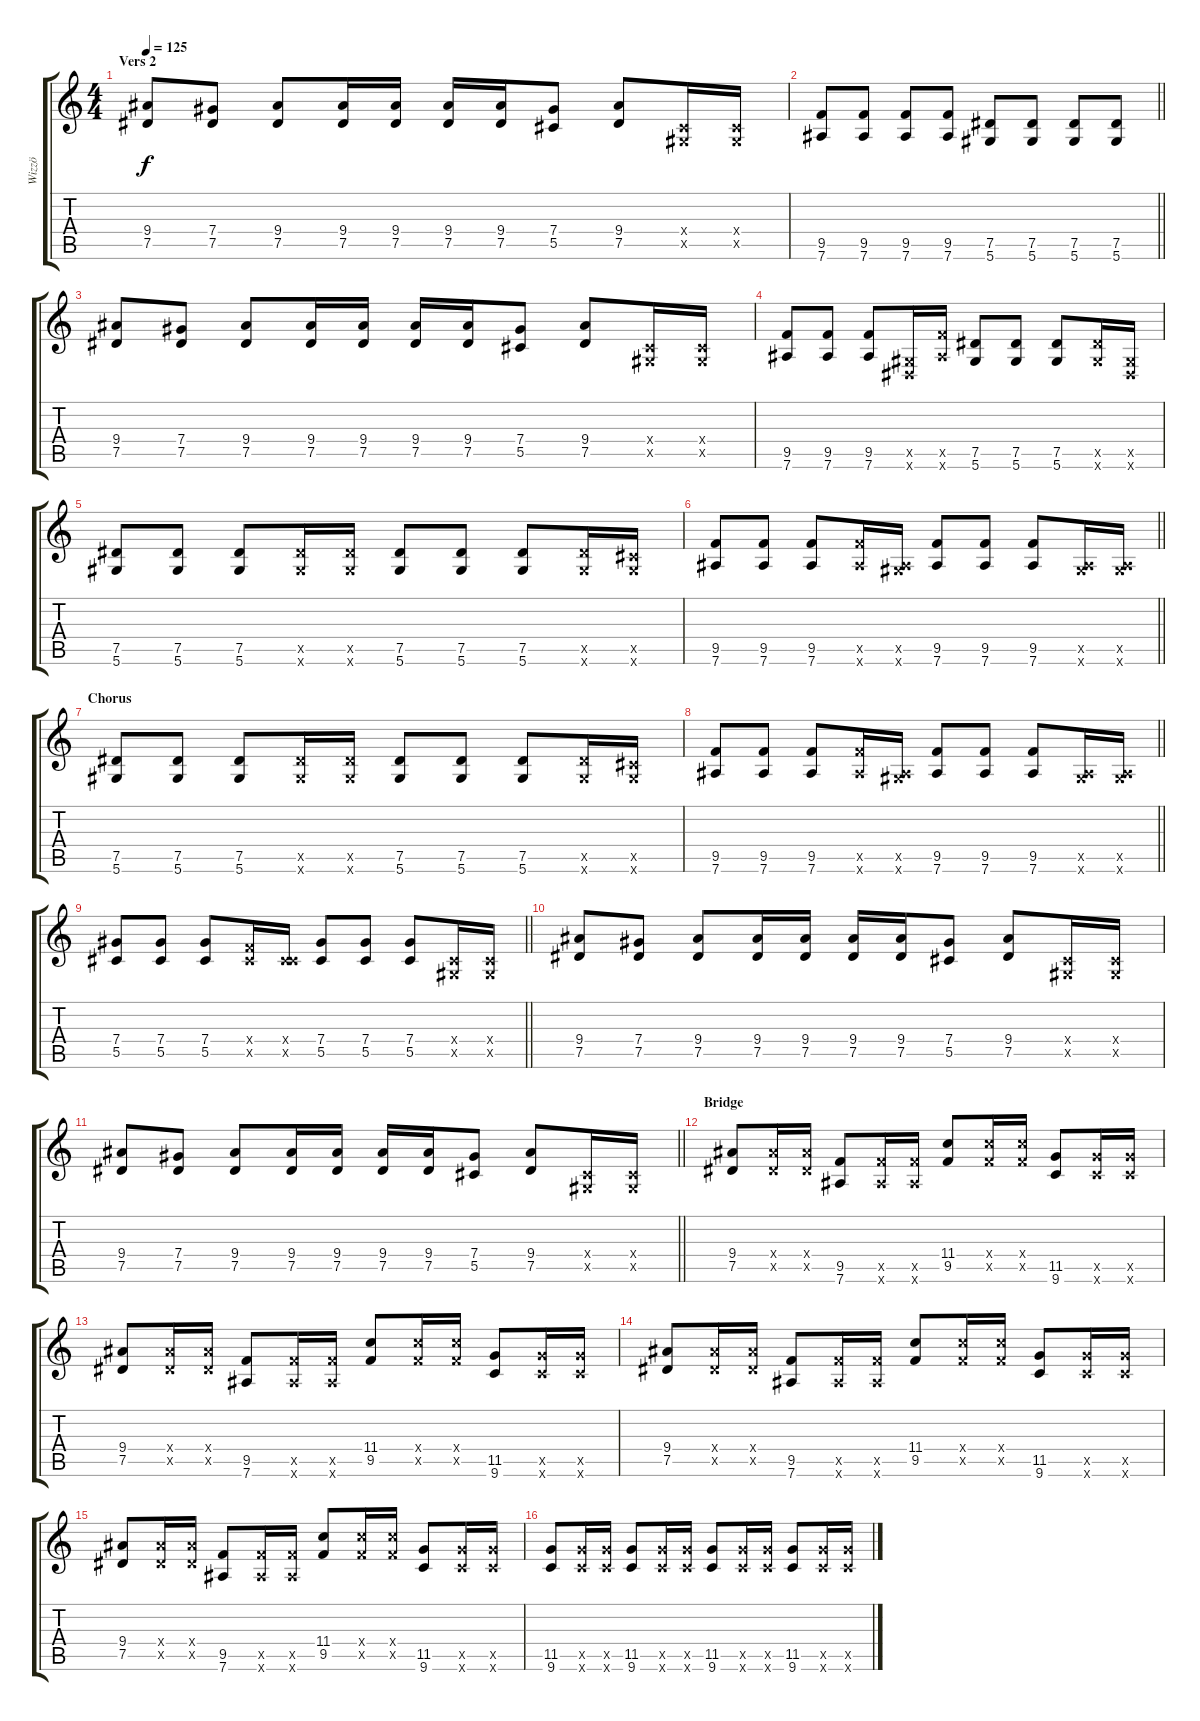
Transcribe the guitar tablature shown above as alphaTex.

\track ("Wizzö" "Wizzö") {instrument distortionguitar}
\staff {score tabs}
\tuning (Eb4 Bb3 Gb3 Db3 Ab2 Eb2) {hide}
\ts (4 4)
\section ("" "Vers 2")
\tempo 125
\clef g2
\ks c
(9.4 7.5).8{dy f} (7.4 7.5).8 (9.4 7.5).8 (9.4 7.5).16 (9.4 7.5).16 (9.4 7.5).16 (9.4 7.5).16 (7.4 5.5).8 (9.4 7.5).8 (0.4{x} 0.5{x}).16 (0.4{x} 0.5{x}).16 |
\barLineRight lightlight
(9.5 7.6).8 (9.5 7.6).8 (9.5 7.6).8 (9.5 7.6).8 (7.5 5.6).8 (7.5 5.6).8 (7.5 5.6).8 (7.5 5.6).8 |
(9.4 7.5).8 (7.4 7.5).8 (9.4 7.5).8 (9.4 7.5).16 (9.4 7.5).16 (9.4 7.5).16 (9.4 7.5).16 (7.4 5.5).8 (9.4 7.5).8 (0.4{x} 0.5{x}).16 (0.4{x} 0.5{x}).16 |
(9.5 7.6).8 (9.5 7.6).8 (9.5 7.6).8 (0.5{x} 0.6{x}).16 (9.5{x} 7.6{x}).16 (7.5 5.6).8 (7.5 5.6).8 (7.5 5.6).8 (7.5{x} 5.6{x}).16 (0.5{x} 0.6{x}).16 |
(7.5 5.6).8 (7.5 5.6).8 (7.5 5.6).8 (7.5{x} 5.6{x}).16 (7.5{x} 5.6{x}).16 (7.5 5.6).8 (7.5 5.6).8 (7.5 5.6).8 (7.5{x} 5.6{x}).16 (5.5{x} 5.6{x}).16 |
\barLineRight lightlight
(9.5 7.6).8 (9.5 7.6).8 (9.5 7.6).8 (9.5{x} 7.6{x}).16 (0.5{x} 7.6{x}).16 (9.5 7.6).8 (9.5 7.6).8 (9.5 7.6).8 (0.5{x} 7.6{x}).16 (0.5{x} 7.6{x}).16 |
\section ("" "Chorus")
(7.5 5.6).8 (7.5 5.6).8 (7.5 5.6).8 (7.5{x} 5.6{x}).16 (7.5{x} 5.6{x}).16 (7.5 5.6).8 (7.5 5.6).8 (7.5 5.6).8 (7.5{x} 5.6{x}).16 (5.5{x} 5.6{x}).16 |
\barLineRight lightlight
(9.5 7.6).8 (9.5 7.6).8 (9.5 7.6).8 (9.5{x} 7.6{x}).16 (0.5{x} 7.6{x}).16 (9.5 7.6).8 (9.5 7.6).8 (9.5 7.6).8 (0.5{x} 7.6{x}).16 (0.5{x} 7.6{x}).16 |
\barLineRight lightlight
(7.4 5.5).8 (7.4 5.5).8 (7.4 5.5).8 (0.4{x} 9.5{x}).16 (0.4{x} 5.5{x}).16 (7.4 5.5).8 (7.4 5.5).8 (7.4 5.5).8 (0.4{x} 0.5{x}).16 (0.4{x} 0.5{x}).16 |
(9.4 7.5).8 (7.4 7.5).8 (9.4 7.5).8 (9.4 7.5).16 (9.4 7.5).16 (9.4 7.5).16 (9.4 7.5).16 (7.4 5.5).8 (9.4 7.5).8 (0.4{x} 0.5{x}).16 (0.4{x} 0.5{x}).16 |
\barLineRight lightlight
(9.4 7.5).8 (7.4 7.5).8 (9.4 7.5).8 (9.4 7.5).16 (9.4 7.5).16 (9.4 7.5).16 (9.4 7.5).16 (7.4 5.5).8 (9.4 7.5).8 (0.4{x} 0.5{x}).16 (0.4{x} 0.5{x}).16 |
\section ("" "Bridge")
(9.4 7.5).8 (9.4{x} 7.5{x}).16 (9.4{x} 7.5{x}).16 (9.5 7.6).8 (9.5{x} 7.6{x}).16 (9.5{x} 7.6{x}).16 (11.4 9.5).8 (11.4{x} 9.5{x}).16 (11.4{x} 9.5{x}).16 (11.5 9.6).8 (11.5{x} 9.6{x}).16 (11.5{x} 9.6{x}).16 |
(9.4 7.5).8 (9.4{x} 7.5{x}).16 (9.4{x} 7.5{x}).16 (9.5 7.6).8 (9.5{x} 7.6{x}).16 (9.5{x} 7.6{x}).16 (11.4 9.5).8 (11.4{x} 9.5{x}).16 (11.4{x} 9.5{x}).16 (11.5 9.6).8 (11.5{x} 9.6{x}).16 (11.5{x} 9.6{x}).16 |
(9.4 7.5).8 (9.4{x} 7.5{x}).16 (9.4{x} 7.5{x}).16 (9.5 7.6).8 (9.5{x} 7.6{x}).16 (9.5{x} 7.6{x}).16 (11.4 9.5).8 (11.4{x} 9.5{x}).16 (11.4{x} 9.5{x}).16 (11.5 9.6).8 (11.5{x} 9.6{x}).16 (11.5{x} 9.6{x}).16 |
(9.4 7.5).8 (9.4{x} 7.5{x}).16 (9.4{x} 7.5{x}).16 (9.5 7.6).8 (9.5{x} 7.6{x}).16 (9.5{x} 7.6{x}).16 (11.4 9.5).8 (11.4{x} 9.5{x}).16 (11.4{x} 9.5{x}).16 (11.5 9.6).8 (11.5{x} 9.6{x}).16 (11.5{x} 9.6{x}).16 |
(11.5 9.6).8 (11.5{x} 9.6{x}).16 (11.5{x} 9.6{x}).16 (11.5 9.6).8 (11.5{x} 9.6{x}).16 (11.5{x} 9.6{x}).16 (11.5 9.6).8 (11.5{x} 9.6{x}).16 (11.5{x} 9.6{x}).16 (11.5 9.6).8 (11.5{x} 9.6{x}).16 (11.5{x} 9.6{x}).16
